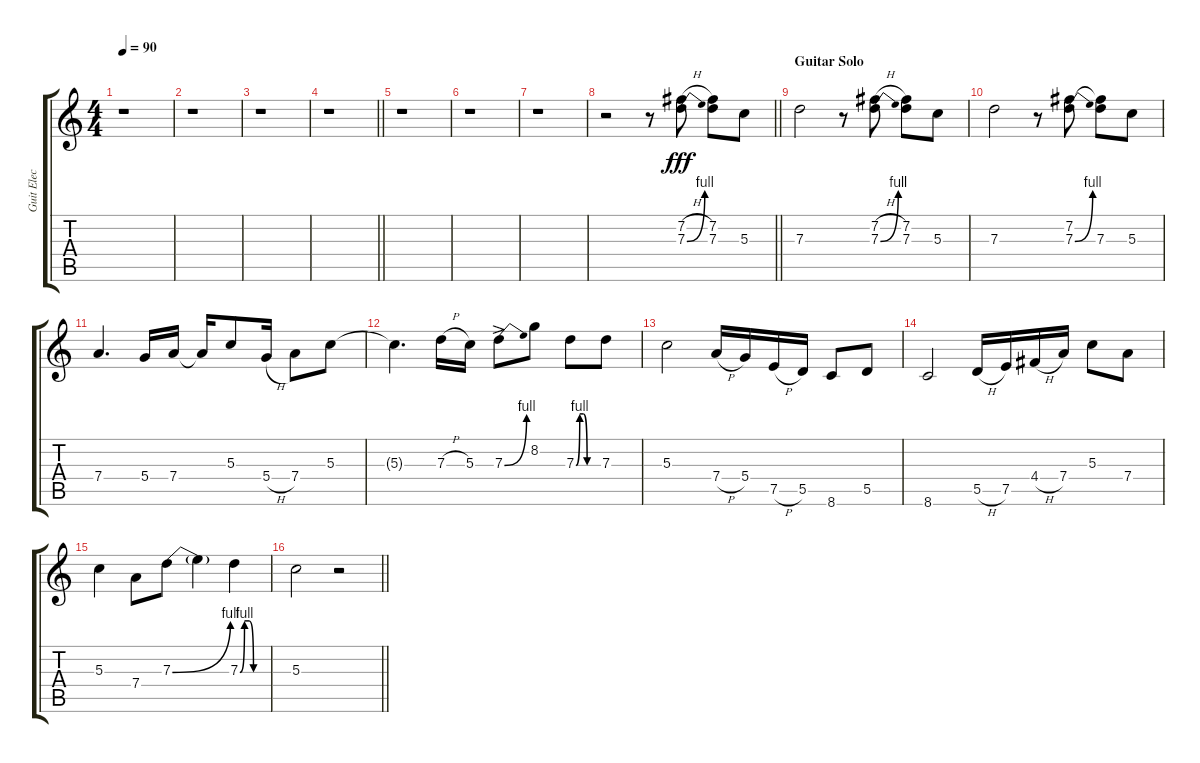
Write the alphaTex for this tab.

\track ("Guit Elec" "Guit Elec") {instrument electricguitarclean}
\staff {score tabs}
\tuning (E4 B3 G3 D3 A2 E2) {hide}
\ts (4 4)
\tempo 90
\clef g2
\ks c
r.1{dy fff} |
r.1 |
r.1 |
\barLineRight lightlight
r.1 |
r.1 |
r.1 |
r.1 |
\barLineRight lightlight
r.2 r.8 (7.2{h} 7.3{be (bend 0 0 60 4)}).8 (7.2 7.3).8 5.3.8 |
\section ("" "Guitar Solo")
7.3.2 r.8 (7.2{h} 7.3{be (bend 0 0 60 4)}).8 (7.2 7.3).8 5.3.8 |
7.3.2 r.8 (7.2 7.3{be (bend 0 0 60 4)}).8 (7.2{t} 7.3).8 5.3.8 |
7.4.4{d} 5.4.16 7.4.16 7.4{t}.16 5.3.8 5.4{h}.16 7.4.8 5.3.8 |
5.3{t}.4{d} 7.3{h}.16 5.3.16 7.3{be (bend 0 0 60 4) ac}.8 8.2.8 7.3{be (custom 0 0 10 4 20 4 30 0 60 0)}.8 7.3.8 |
5.3.2 7.4{h}.16 5.4.16 7.5{h}.16 5.5.16 8.6.8 5.5.8 |
8.6.2 5.5{h}.16 7.5.16 4.4{h}.16 7.4.16 5.3.8 7.4.8 |
5.3.4 7.4.8 7.3{be (bend 0 0 60 4)}.8 7.3{t}.4 7.3{be (custom 0 0 10 4 20 4 30 0 60 0)}.4 |
\barLineRight lightlight
5.3.2 r.2
